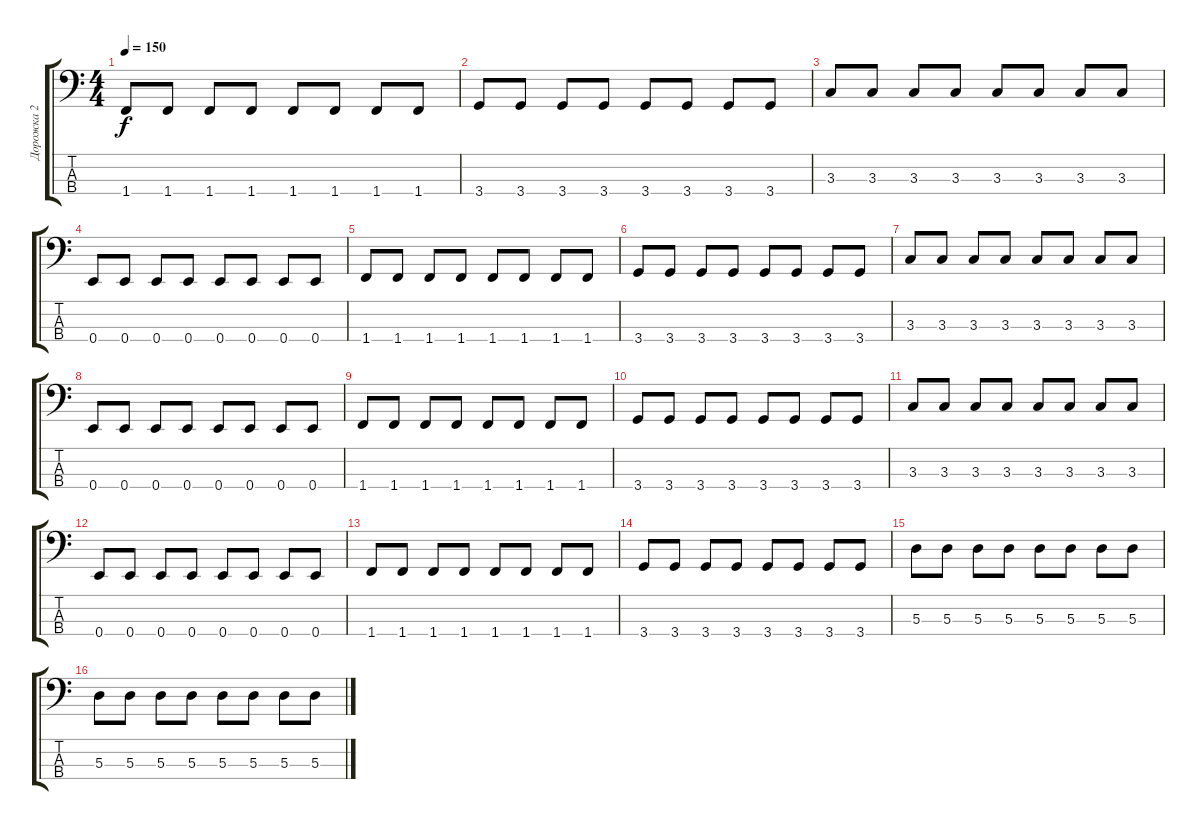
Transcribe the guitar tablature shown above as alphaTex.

\track ("Дорожка 2" "Дорожка 2") {instrument electricbassfinger}
\staff {score tabs}
\tuning (G2 D2 A1 E1) {hide}
\ts (4 4)
\tempo 150
\clef f4
\ks c
1.4.8{dy f} 1.4.8 1.4.8 1.4.8 1.4.8 1.4.8 1.4.8 1.4.8 |
3.4.8 3.4.8 3.4.8 3.4.8 3.4.8 3.4.8 3.4.8 3.4.8 |
3.3.8 3.3.8 3.3.8 3.3.8 3.3.8 3.3.8 3.3.8 3.3.8 |
0.4.8 0.4.8 0.4.8 0.4.8 0.4.8 0.4.8 0.4.8 0.4.8 |
1.4.8 1.4.8 1.4.8 1.4.8 1.4.8 1.4.8 1.4.8 1.4.8 |
3.4.8 3.4.8 3.4.8 3.4.8 3.4.8 3.4.8 3.4.8 3.4.8 |
3.3.8 3.3.8 3.3.8 3.3.8 3.3.8 3.3.8 3.3.8 3.3.8 |
0.4.8 0.4.8 0.4.8 0.4.8 0.4.8 0.4.8 0.4.8 0.4.8 |
1.4.8 1.4.8 1.4.8 1.4.8 1.4.8 1.4.8 1.4.8 1.4.8 |
3.4.8 3.4.8 3.4.8 3.4.8 3.4.8 3.4.8 3.4.8 3.4.8 |
3.3.8 3.3.8 3.3.8 3.3.8 3.3.8 3.3.8 3.3.8 3.3.8 |
0.4.8 0.4.8 0.4.8 0.4.8 0.4.8 0.4.8 0.4.8 0.4.8 |
1.4.8 1.4.8 1.4.8 1.4.8 1.4.8 1.4.8 1.4.8 1.4.8 |
3.4.8 3.4.8 3.4.8 3.4.8 3.4.8 3.4.8 3.4.8 3.4.8 |
5.3.8 5.3.8 5.3.8 5.3.8 5.3.8 5.3.8 5.3.8 5.3.8 |
5.3.8 5.3.8 5.3.8 5.3.8 5.3.8 5.3.8 5.3.8 5.3.8
